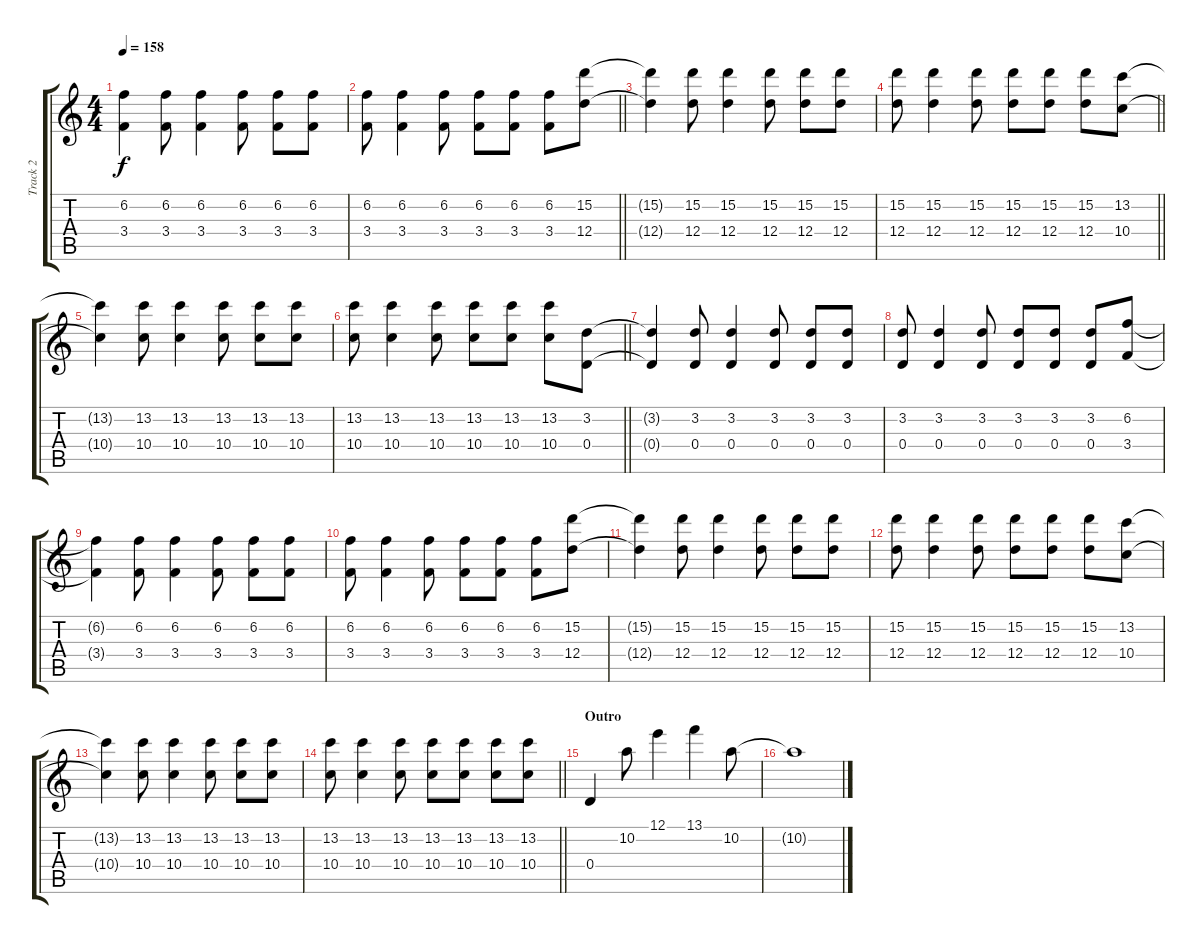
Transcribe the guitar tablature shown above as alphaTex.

\track ("Track 2" "Track 2") {instrument distortionguitar}
\staff {score tabs}
\tuning (E4 B3 G3 D3 A2 D2) {hide}
\ts (4 4)
\tempo 158
\clef g2
\ks c
(6.2{t} 3.4{t}).4{dy f} (6.2 3.4).8 (6.2 3.4).4 (6.2 3.4).8 (6.2 3.4).8 (6.2 3.4).8 |
\barLineRight lightlight
(6.2 3.4).8 (6.2 3.4).4 (6.2 3.4).8 (6.2 3.4).8 (6.2 3.4).8 (6.2 3.4).8 (15.2 12.4).8 |
(15.2{t} 12.4{t}).4 (15.2 12.4).8 (15.2 12.4).4 (15.2 12.4).8 (15.2 12.4).8 (15.2 12.4).8 |
\barLineRight lightlight
(15.2 12.4).8 (15.2 12.4).4 (15.2 12.4).8 (15.2 12.4).8 (15.2 12.4).8 (15.2 12.4).8 (13.2 10.4).8 |
(13.2{t} 10.4{t}).4 (13.2 10.4).8 (13.2 10.4).4 (13.2 10.4).8 (13.2 10.4).8 (13.2 10.4).8 |
\barLineRight lightlight
(13.2 10.4).8 (13.2 10.4).4 (13.2 10.4).8 (13.2 10.4).8 (13.2 10.4).8 (13.2 10.4).8 (3.2 0.4).8 |
(3.2{t} 0.4{t}).4 (3.2 0.4).8 (3.2 0.4).4 (3.2 0.4).8 (3.2 0.4).8 (3.2 0.4).8 |
(3.2 0.4).8 (3.2 0.4).4 (3.2 0.4).8 (3.2 0.4).8 (3.2 0.4).8 (3.2 0.4).8 (6.2 3.4).8 |
(6.2{t} 3.4{t}).4 (6.2 3.4).8 (6.2 3.4).4 (6.2 3.4).8 (6.2 3.4).8 (6.2 3.4).8 |
(6.2 3.4).8 (6.2 3.4).4 (6.2 3.4).8 (6.2 3.4).8 (6.2 3.4).8 (6.2 3.4).8 (15.2 12.4).8 |
(15.2{t} 12.4{t}).4 (15.2 12.4).8 (15.2 12.4).4 (15.2 12.4).8 (15.2 12.4).8 (15.2 12.4).8 |
(15.2 12.4).8 (15.2 12.4).4 (15.2 12.4).8 (15.2 12.4).8 (15.2 12.4).8 (15.2 12.4).8 (13.2 10.4).8 |
(13.2{t} 10.4{t}).4 (13.2 10.4).8 (13.2 10.4).4 (13.2 10.4).8 (13.2 10.4).8 (13.2 10.4).8 |
\barLineRight lightlight
(13.2 10.4).8 (13.2 10.4).4 (13.2 10.4).8 (13.2 10.4).8 (13.2 10.4).8 (13.2 10.4).8 (13.2 10.4).8 |
\section ("" "Outro")
0.4.4 10.2.8 12.1.4 13.1.4 10.2.8 |
10.2{t}.1
